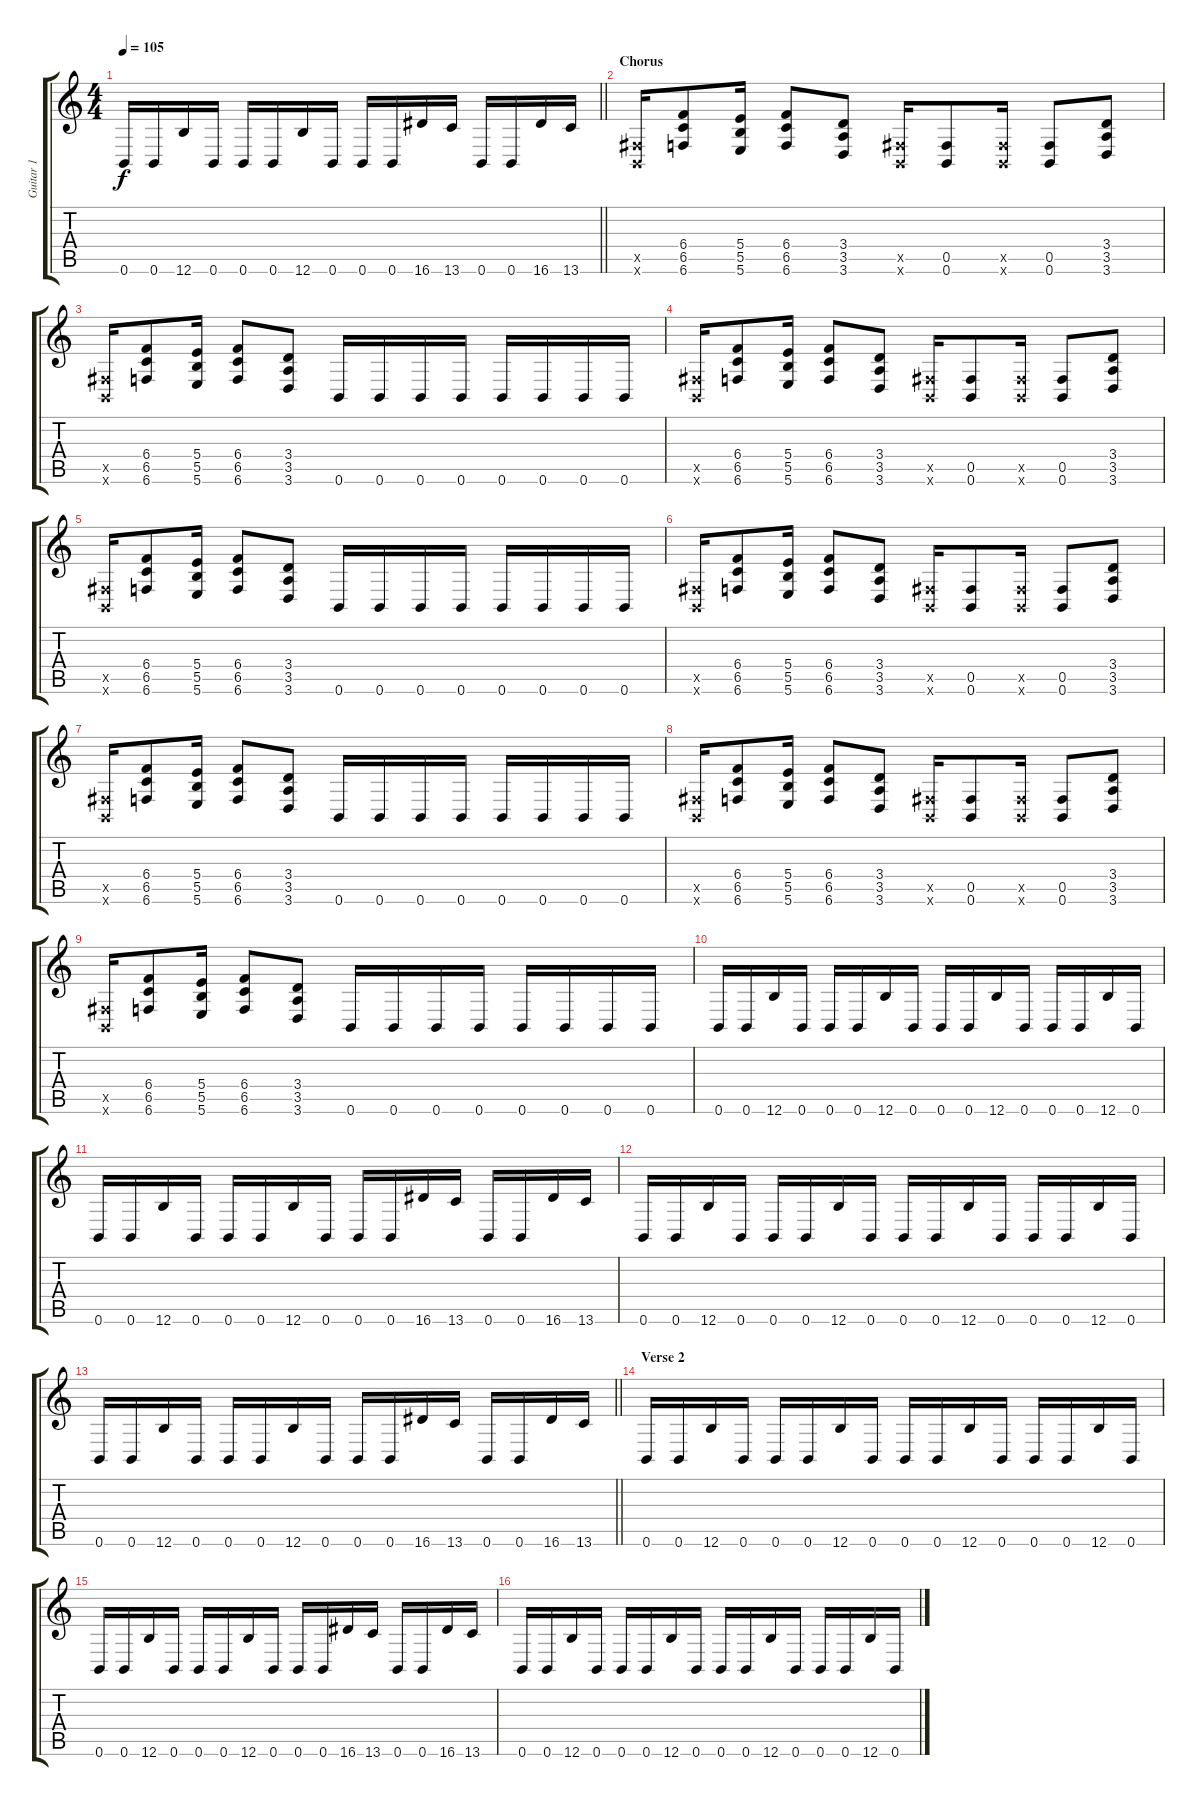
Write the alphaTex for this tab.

\track ("Guitar 1" "Guitar 1") {instrument distortionguitar}
\staff {score tabs}
\tuning (Db4 Ab3 E3 B2 Gb2 B1) {hide}
\ts (4 4)
\tempo 105
\clef g2
\barLineRight lightlight
\ks c
0.6.16{dy f} 0.6.16 12.6.16 0.6.16 0.6.16 0.6.16 12.6.16 0.6.16 0.6.16 0.6.16 16.6.16 13.6.16 0.6.16 0.6.16 16.6.16 13.6.16 |
\section ("" "Chorus")
(0.5{x} 0.6{x}).16 (6.4 6.5 6.6).8 (5.4 5.5 5.6).16 (6.4 6.5 6.6).8 (3.4 3.5 3.6).8 (0.5{x} 0.6{x}).16 (0.5 0.6).8 (0.5{x} 0.6{x}).16 (0.5 0.6).8 (3.4 3.5 3.6).8 |
(0.5{x} 0.6{x}).16 (6.4 6.5 6.6).8 (5.4 5.5 5.6).16 (6.4 6.5 6.6).8 (3.4 3.5 3.6).8 0.6.16 0.6.16 0.6.16 0.6.16 0.6.16 0.6.16 0.6.16 0.6.16 |
(0.5{x} 0.6{x}).16 (6.4 6.5 6.6).8 (5.4 5.5 5.6).16 (6.4 6.5 6.6).8 (3.4 3.5 3.6).8 (0.5{x} 0.6{x}).16 (0.5 0.6).8 (0.5{x} 0.6{x}).16 (0.5 0.6).8 (3.4 3.5 3.6).8 |
(0.5{x} 0.6{x}).16 (6.4 6.5 6.6).8 (5.4 5.5 5.6).16 (6.4 6.5 6.6).8 (3.4 3.5 3.6).8 0.6.16 0.6.16 0.6.16 0.6.16 0.6.16 0.6.16 0.6.16 0.6.16 |
(0.5{x} 0.6{x}).16 (6.4 6.5 6.6).8 (5.4 5.5 5.6).16 (6.4 6.5 6.6).8 (3.4 3.5 3.6).8 (0.5{x} 0.6{x}).16 (0.5 0.6).8 (0.5{x} 0.6{x}).16 (0.5 0.6).8 (3.4 3.5 3.6).8 |
(0.5{x} 0.6{x}).16 (6.4 6.5 6.6).8 (5.4 5.5 5.6).16 (6.4 6.5 6.6).8 (3.4 3.5 3.6).8 0.6.16 0.6.16 0.6.16 0.6.16 0.6.16 0.6.16 0.6.16 0.6.16 |
(0.5{x} 0.6{x}).16 (6.4 6.5 6.6).8 (5.4 5.5 5.6).16 (6.4 6.5 6.6).8 (3.4 3.5 3.6).8 (0.5{x} 0.6{x}).16 (0.5 0.6).8 (0.5{x} 0.6{x}).16 (0.5 0.6).8 (3.4 3.5 3.6).8 |
(0.5{x} 0.6{x}).16 (6.4 6.5 6.6).8 (5.4 5.5 5.6).16 (6.4 6.5 6.6).8 (3.4 3.5 3.6).8 0.6.16 0.6.16 0.6.16 0.6.16 0.6.16 0.6.16 0.6.16 0.6.16 |
0.6.16 0.6.16 12.6.16 0.6.16 0.6.16 0.6.16 12.6.16 0.6.16 0.6.16 0.6.16 12.6.16 0.6.16 0.6.16 0.6.16 12.6.16 0.6.16 |
0.6.16 0.6.16 12.6.16 0.6.16 0.6.16 0.6.16 12.6.16 0.6.16 0.6.16 0.6.16 16.6.16 13.6.16 0.6.16 0.6.16 16.6.16 13.6.16 |
0.6.16 0.6.16 12.6.16 0.6.16 0.6.16 0.6.16 12.6.16 0.6.16 0.6.16 0.6.16 12.6.16 0.6.16 0.6.16 0.6.16 12.6.16 0.6.16 |
\barLineRight lightlight
0.6.16 0.6.16 12.6.16 0.6.16 0.6.16 0.6.16 12.6.16 0.6.16 0.6.16 0.6.16 16.6.16 13.6.16 0.6.16 0.6.16 16.6.16 13.6.16 |
\section ("" "Verse 2")
0.6.16 0.6.16 12.6.16 0.6.16 0.6.16 0.6.16 12.6.16 0.6.16 0.6.16 0.6.16 12.6.16 0.6.16 0.6.16 0.6.16 12.6.16 0.6.16 |
0.6.16 0.6.16 12.6.16 0.6.16 0.6.16 0.6.16 12.6.16 0.6.16 0.6.16 0.6.16 16.6.16 13.6.16 0.6.16 0.6.16 16.6.16 13.6.16 |
0.6.16 0.6.16 12.6.16 0.6.16 0.6.16 0.6.16 12.6.16 0.6.16 0.6.16 0.6.16 12.6.16 0.6.16 0.6.16 0.6.16 12.6.16 0.6.16
